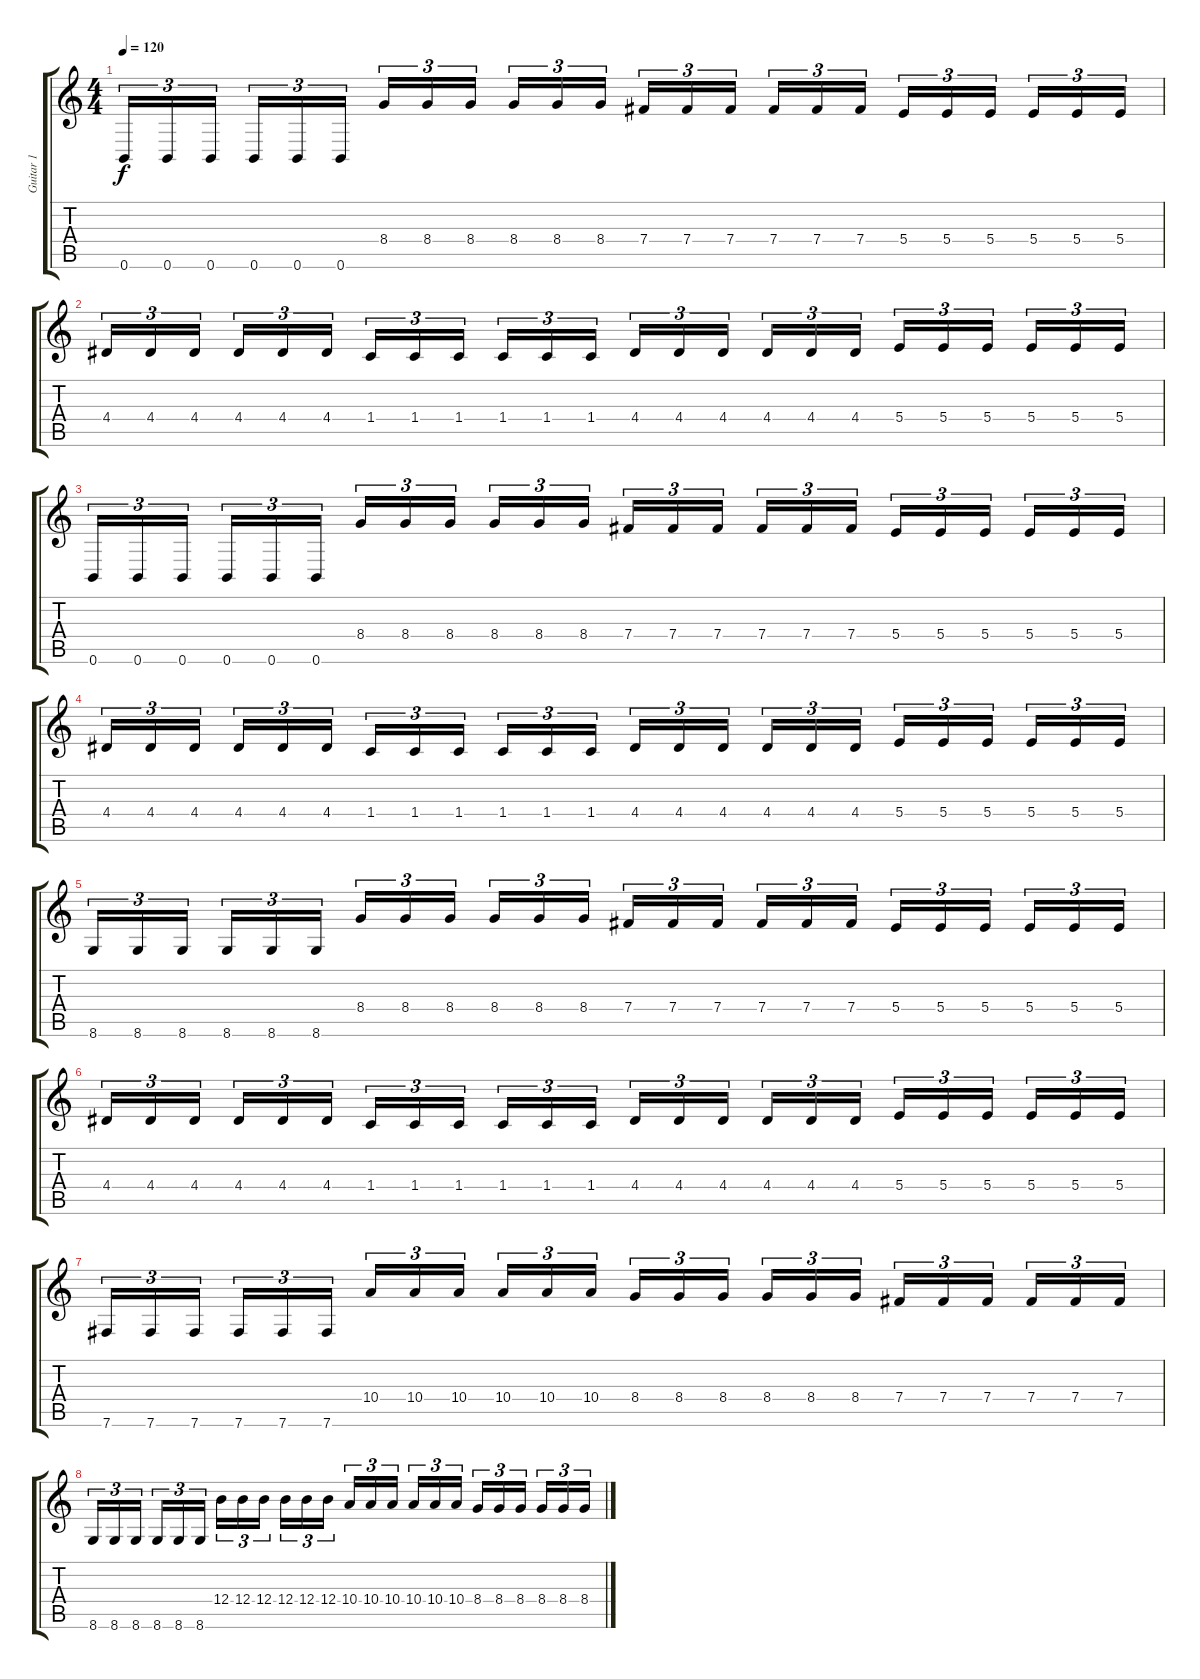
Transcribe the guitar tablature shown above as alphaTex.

\track ("Guitar 1" "Guitar 1") {instrument distortionguitar}
\staff {score tabs}
\tuning (Db4 Ab3 E3 B2 Gb2 B1) {hide}
\ts (4 4)
\tempo 120
\clef g2
\ks c
0.6.16{tu (3 2) dy f} 0.6.16{tu (3 2)} 0.6.16{tu (3 2) beam splitsecondary} 0.6.16{tu (3 2)} 0.6.16{tu (3 2)} 0.6.16{tu (3 2)} 8.4.16{tu (3 2)} 8.4.16{tu (3 2)} 8.4.16{tu (3 2) beam splitsecondary} 8.4.16{tu (3 2)} 8.4.16{tu (3 2)} 8.4.16{tu (3 2)} 7.4.16{tu (3 2)} 7.4.16{tu (3 2)} 7.4.16{tu (3 2) beam splitsecondary} 7.4.16{tu (3 2)} 7.4.16{tu (3 2)} 7.4.16{tu (3 2)} 5.4.16{tu (3 2)} 5.4.16{tu (3 2)} 5.4.16{tu (3 2) beam splitsecondary} 5.4.16{tu (3 2)} 5.4.16{tu (3 2)} 5.4.16{tu (3 2)} |
4.4.16{tu (3 2)} 4.4.16{tu (3 2)} 4.4.16{tu (3 2) beam splitsecondary} 4.4.16{tu (3 2)} 4.4.16{tu (3 2)} 4.4.16{tu (3 2)} 1.4.16{tu (3 2)} 1.4.16{tu (3 2)} 1.4.16{tu (3 2) beam splitsecondary} 1.4.16{tu (3 2)} 1.4.16{tu (3 2)} 1.4.16{tu (3 2)} 4.4.16{tu (3 2)} 4.4.16{tu (3 2)} 4.4.16{tu (3 2) beam splitsecondary} 4.4.16{tu (3 2)} 4.4.16{tu (3 2)} 4.4.16{tu (3 2)} 5.4.16{tu (3 2)} 5.4.16{tu (3 2)} 5.4.16{tu (3 2) beam splitsecondary} 5.4.16{tu (3 2)} 5.4.16{tu (3 2)} 5.4.16{tu (3 2)} |
0.6.16{tu (3 2)} 0.6.16{tu (3 2)} 0.6.16{tu (3 2) beam splitsecondary} 0.6.16{tu (3 2)} 0.6.16{tu (3 2)} 0.6.16{tu (3 2)} 8.4.16{tu (3 2)} 8.4.16{tu (3 2)} 8.4.16{tu (3 2) beam splitsecondary} 8.4.16{tu (3 2)} 8.4.16{tu (3 2)} 8.4.16{tu (3 2)} 7.4.16{tu (3 2)} 7.4.16{tu (3 2)} 7.4.16{tu (3 2) beam splitsecondary} 7.4.16{tu (3 2)} 7.4.16{tu (3 2)} 7.4.16{tu (3 2)} 5.4.16{tu (3 2)} 5.4.16{tu (3 2)} 5.4.16{tu (3 2) beam splitsecondary} 5.4.16{tu (3 2)} 5.4.16{tu (3 2)} 5.4.16{tu (3 2)} |
4.4.16{tu (3 2)} 4.4.16{tu (3 2)} 4.4.16{tu (3 2) beam splitsecondary} 4.4.16{tu (3 2)} 4.4.16{tu (3 2)} 4.4.16{tu (3 2)} 1.4.16{tu (3 2)} 1.4.16{tu (3 2)} 1.4.16{tu (3 2) beam splitsecondary} 1.4.16{tu (3 2)} 1.4.16{tu (3 2)} 1.4.16{tu (3 2)} 4.4.16{tu (3 2)} 4.4.16{tu (3 2)} 4.4.16{tu (3 2) beam splitsecondary} 4.4.16{tu (3 2)} 4.4.16{tu (3 2)} 4.4.16{tu (3 2)} 5.4.16{tu (3 2)} 5.4.16{tu (3 2)} 5.4.16{tu (3 2) beam splitsecondary} 5.4.16{tu (3 2)} 5.4.16{tu (3 2)} 5.4.16{tu (3 2)} |
8.6.16{tu (3 2)} 8.6.16{tu (3 2)} 8.6.16{tu (3 2) beam splitsecondary} 8.6.16{tu (3 2)} 8.6.16{tu (3 2)} 8.6.16{tu (3 2)} 8.4.16{tu (3 2)} 8.4.16{tu (3 2)} 8.4.16{tu (3 2) beam splitsecondary} 8.4.16{tu (3 2)} 8.4.16{tu (3 2)} 8.4.16{tu (3 2)} 7.4.16{tu (3 2)} 7.4.16{tu (3 2)} 7.4.16{tu (3 2) beam splitsecondary} 7.4.16{tu (3 2)} 7.4.16{tu (3 2)} 7.4.16{tu (3 2)} 5.4.16{tu (3 2)} 5.4.16{tu (3 2)} 5.4.16{tu (3 2) beam splitsecondary} 5.4.16{tu (3 2)} 5.4.16{tu (3 2)} 5.4.16{tu (3 2)} |
4.4.16{tu (3 2)} 4.4.16{tu (3 2)} 4.4.16{tu (3 2) beam splitsecondary} 4.4.16{tu (3 2)} 4.4.16{tu (3 2)} 4.4.16{tu (3 2)} 1.4.16{tu (3 2)} 1.4.16{tu (3 2)} 1.4.16{tu (3 2) beam splitsecondary} 1.4.16{tu (3 2)} 1.4.16{tu (3 2)} 1.4.16{tu (3 2)} 4.4.16{tu (3 2)} 4.4.16{tu (3 2)} 4.4.16{tu (3 2) beam splitsecondary} 4.4.16{tu (3 2)} 4.4.16{tu (3 2)} 4.4.16{tu (3 2)} 5.4.16{tu (3 2)} 5.4.16{tu (3 2)} 5.4.16{tu (3 2) beam splitsecondary} 5.4.16{tu (3 2)} 5.4.16{tu (3 2)} 5.4.16{tu (3 2)} |
7.6.16{tu (3 2)} 7.6.16{tu (3 2)} 7.6.16{tu (3 2) beam splitsecondary} 7.6.16{tu (3 2)} 7.6.16{tu (3 2)} 7.6.16{tu (3 2)} 10.4.16{tu (3 2)} 10.4.16{tu (3 2)} 10.4.16{tu (3 2) beam splitsecondary} 10.4.16{tu (3 2)} 10.4.16{tu (3 2)} 10.4.16{tu (3 2)} 8.4.16{tu (3 2)} 8.4.16{tu (3 2)} 8.4.16{tu (3 2) beam splitsecondary} 8.4.16{tu (3 2)} 8.4.16{tu (3 2)} 8.4.16{tu (3 2)} 7.4.16{tu (3 2)} 7.4.16{tu (3 2)} 7.4.16{tu (3 2) beam splitsecondary} 7.4.16{tu (3 2)} 7.4.16{tu (3 2)} 7.4.16{tu (3 2)} |
8.6.16{tu (3 2)} 8.6.16{tu (3 2)} 8.6.16{tu (3 2) beam splitsecondary} 8.6.16{tu (3 2)} 8.6.16{tu (3 2)} 8.6.16{tu (3 2)} 12.4.16{tu (3 2)} 12.4.16{tu (3 2)} 12.4.16{tu (3 2) beam splitsecondary} 12.4.16{tu (3 2)} 12.4.16{tu (3 2)} 12.4.16{tu (3 2)} 10.4.16{tu (3 2)} 10.4.16{tu (3 2)} 10.4.16{tu (3 2) beam splitsecondary} 10.4.16{tu (3 2)} 10.4.16{tu (3 2)} 10.4.16{tu (3 2)} 8.4.16{tu (3 2)} 8.4.16{tu (3 2)} 8.4.16{tu (3 2) beam splitsecondary} 8.4.16{tu (3 2)} 8.4.16{tu (3 2)} 8.4.16{tu (3 2)}
